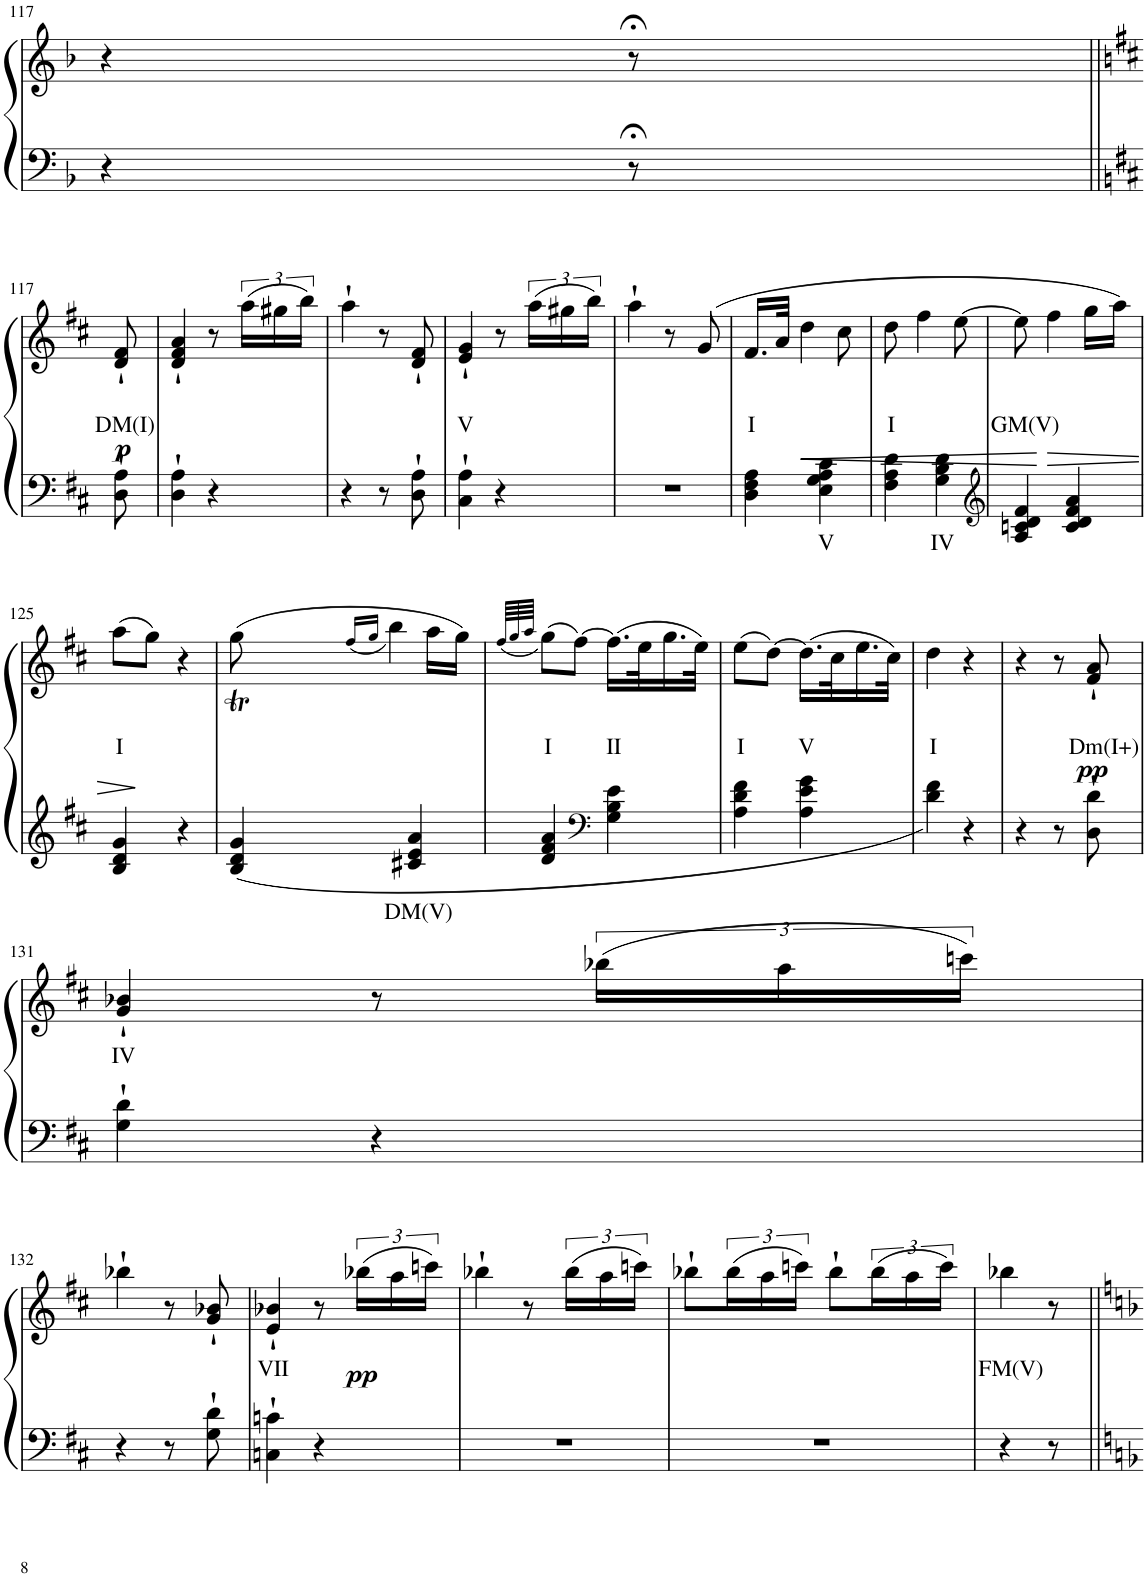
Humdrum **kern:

**kern	**text	**kern	**text	**dynam
*part1	*part1	*part1	*part1	*part1
*staff2	*staff2	*staff1	*staff1	*staff1/2
*I"Piano	*	*	*	*
*I'Pno	*	*	*	*
!!LO:PB:g=z
*clefF4	*	*clefG2	*	*
*k[b-]	*	*k[b-]	*	*
*M2/4	*	*M2/4	*	*
=117	=117	=117	=117	=117
4r	.	4r	.	.
8r;<	.	8r;<	.	.
!!LO:LB:g=z
=117||	=117||	=117||	=117||	=117||
*k[f#c#]	*	*k[f#c#]	*	*
!	!	!	!LO:LY:b	!LO:DY:b
8D\'` 8A\'`	.	8d/'` 8f#/'`	DM(I)	p
=118	=118	=118	=118	=118
4D\'` 4A\'`	.	4d/'` 4f#/'` 4a/'`	.	.
4r	.	8r	.	.
.	.	(24aa\LL	.	.
.	.	24gg#X\	.	.
.	.	24bb\JJ)	.	.
=119	=119	=119	=119	=119
4r	.	4aa'`\	.	.
8r	.	8r	.	.
8D\'` 8A\'`	.	8d/'` 8f#/'`	.	.
=120	=120	=120	=120	=120
!	!	!	!LO:LY:b	!
4C#\'` 4A\'`	.	4e/'` 4g/'`	V	.
4r	.	8r	.	.
.	.	(24aa\LL	.	.
.	.	24gg#X\	.	.
.	.	24bb\JJ)	.	.
=121	=121	=121	=121	=121
2r	.	4aa'`\	.	.
.	.	8r	.	.
.	.	(8g/	.	.
=122	=122	=122	=122	=122
!	!	!	!LO:LY:b	!
4D\ 4F#\ 4A\	.	16.f#/LL	I	.
.	.	32a/JJk	.	.
!	!	!	!	!LO:HP:b
.	.	4dd\	.	<
!	!LO:LY:b	!	!	!
4E\ 4G\ 4A\ 4c#\	V	.	.	.
.	.	8cc#\	.	.
=123	=123	=123	=123	=123
!	!	!	!LO:LY:b	!
4F#\ 4A\ 4d\	.	8dd\	I	.
.	.	4ff#\	.	.
!	!LO:LY:b	!	!	!
4G\ 4B\ 4d\	IV	.	.	.
.	.	[8ee\	.	.
=124	=124	=124	=124	=124
*clefG2	*	*	*	*
!	!	!	!LO:LY:b	!
4A/ 4cn/ 4d/ 4f#/	.	8ee\]	GM(V)	.
!	!	!	!	!LO:HP:n=1:b
.	.	4ff#\	.	[ >
4c/ 4d/ 4f#/ 4a/	.	.	.	.
.	.	16gg\LL	.	.
.	.	16aa\JJ)	.	.
!!LO:LB:g=z
=125	=125	=125	=125	=125
!	!	!	!LO:LY:b	!
4B/ 4d/ 4g/	.	(8aa\L	I	.
.	.	8gg\J)	.	]
4r	.	4r	.	.
=126	=126	=126	=126	=126
*	*	*^	*	*
*	*	*	*Xtuplet	*	*
4B/ 4d/ 4g/	.	(>8ggT\	56gg!	.	.
.	.	.	56aa!	.	.
.	.	.	56gg!	.	.
.	.	.	56aa!	.	.
.	.	.	56gg!	.	.
.	.	.	(<56ff#!/LL	.	.
.	.	.	56gg!/JJ	.	.
.	.	(4bb\	4.ryy	.	.
!	!LO:LY:b	!	!	!	!
4c#X/ 4e/ 4a/	DM(V)	.	.	.	.
.	.	16aa\LL	.	.	.
.	.	16gg\JJ)	.	.	.
*	*	*v	*v	*	*
=127	=127	=127	=127	=127
.	.	64qff#/LLLL	.	.
.	.	64qgg/	.	.
.	.	64qaa/JJJJ	.	.
!	!	!	!LO:LY:b	!
4d/ 4f#/ 4a/	.	(8gg\L)	I	.
.	.	[8ff#\J)	.	.
*clefF4	*	*	*	*
!	!	!	!LO:LY:b	!
4G\ 4B\ 4e\	.	(16.ff#\LL]	II	.
.	.	32ee\K	.	.
.	.	16.gg\	.	.
.	.	32ee\JJk)	.	.
=128	=128	=128	=128	=128
!	!	!	!LO:LY:b	!
4A\ 4d\ 4f#\	.	(8ee\L	I	.
.	.	[8dd\J)	.	.
!	!	!	!LO:LY:b	!
4A\ 4e\ 4g\	.	(16.dd\LL]	V	.
.	.	32cc#\K	.	.
.	.	16.ee\	.	.
.	.	32cc#\JJk)	.	.
=129	=129	=129	=129	=129
!	!	!	!LO:LY:b	!
4d\ 4f#\	.	4dd\	I	.
4r	.	4r	.	.
=130	=130	=130	=130	=130
4r	.	4r	.	.
8r	.	8r	.	.
!	!	!	!LO:LY:b	!LO:DY:b
8D\'` 8d\'`	.	8f#/'` 8a/'`	Dm(I+)	pp
!!LO:LB:g=z
=131	=131	=131	=131	=131
!	!	!	!LO:LY:b	!
4G\'` 4d\'`	.	4g/'` 4b-X/'`	IV	.
4r	.	8r	.	.
*	*	*tuplet	*	*
.	.	(24bb-X\LL	.	.
.	.	24aa\	.	.
.	.	24cccn\JJ)	.	.
!!LO:LB:g=z
=132	=132	=132	=132	=132
4r	.	4bb-X'`\	.	.
8r	.	8r	.	.
8G\'` 8d\'`	.	8g/'` 8b-X/'`	.	.
=133	=133	=133	=133	=133
!	!	!	!LO:LY:b	!
4Cn\'` 4cn\'`	.	4e/'` 4b-X/'`	VII	.
4r	.	8r	.	.
!	!	!	!	!LO:DY:b
.	.	(24bb-X\LL	.	pp
.	.	24aa\	.	.
.	.	24cccn\JJ)	.	.
=134	=134	=134	=134	=134
2r	.	4bb-X'`\	.	.
.	.	8r	.	.
.	.	(24bb-\LL	.	.
.	.	24aa\	.	.
.	.	24cccn\JJ)	.	.
=135	=135	=135	=135	=135
2r	.	8bb-X'`\L	.	.
.	.	(24bb-\L	.	.
.	.	24aa\	.	.
.	.	24cccn\JJ)	.	.
.	.	8bb-'`\L	.	.
.	.	(24bb-\L	.	.
.	.	24aa\	.	.
.	.	24ccc\JJ)	.	.
=136	=136	=136	=136	=136
!	!	!	!LO:LY:b	!
4r	.	4bb-X\	FM(V)	.
8r	.	8r	.	.
=||	=||	=||	=||	=||
*-	*-	*-	*-	*-
